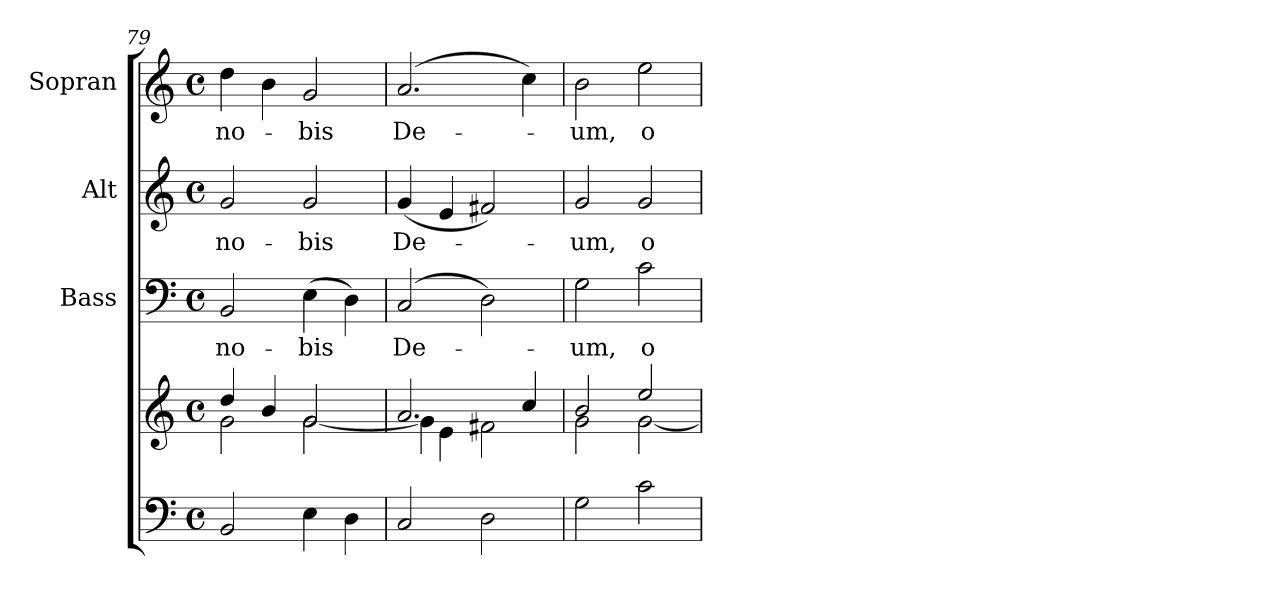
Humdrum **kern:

**kern	**kern	**kern	**text	**kern	**text	**kern	**text
*part4	*part4	*part3	*part3	*part2	*part2	*part1	*part1
*staff5	*staff4	*staff3	*staff3	*staff2	*staff2	*staff1	*staff1
*	*	*I"Bass	*	*I"Alt	*	*I"Sopran	*
*	*	*I'B.	*	*I'A.	*	*I'S.	*
*clefF4	*clefG2	*clefF4	*	*clefG2	*	*clefG2	*
*k[]	*k[]	*k[]	*	*k[]	*	*k[]	*
*C:	*C:	*C:	*	*C:	*	*C:	*
*M4/4	*M4/4	*M4/4	*	*M4/4	*	*M4/4	*
*met(c)	*met(c)	*met(c)	*	*met(c)	*	*met(c)	*
=79	=79	=79	=79	=79	=79	=79	=79
*	*^	*	*	*	*	*	*
!	!	!	!	!LO:LY:b	!	!LO:LY:b	!	!LO:LY:b
2BB/	4dd/	2g\	2BB/	no-	2g/	no-	4dd\	no-
.	4b/	.	.	.	.	.	4b\	.
!	!	!	!	!LO:LY:b	!	!LO:LY:b	!	!LO:LY:b
4E\	2g/	[<2g\	(>4E\	-bis	2g/	-bis	2g/	-bis
4D\	.	.	4D\)	.	.	.	.	.
=80	=80	=80	=80	=80	=80	=80	=80	=80
!	!	!	!	!LO:LY:b	!	!LO:LY:b	!	!LO:LY:b
2C/	2.a/	4g\]	(2C/	De-	(<4g/	De-	(2.a/	De-
.	.	4e\	.	.	4e/	.	.	.
2D\	.	2f#X\	2D\)	.	2f#X/)	.	.	.
.	4cc/	.	.	.	.	.	4cc\)	.
!!LO:PB:g=z
=81	=81	=81	=81	=81	=81	=81	=81	=81
!	!	!	!	!LO:LY:b	!	!LO:LY:b	!	!LO:LY:b
2G\	2b/	2g\	2G\	-um,	2g/	-um,	2b\	-um,
!	!	!	!	!LO:LY:b	!	!LO:LY:b	!	!LO:LY:b
2c\	2ee/	[<2g\	2c\	o-	2g/	o-	2ee\	o-
*	*v	*v	*	*	*	*	*	*
=	=	=	=	=	=	=	=
*-	*-	*-	*-	*-	*-	*-	*-
